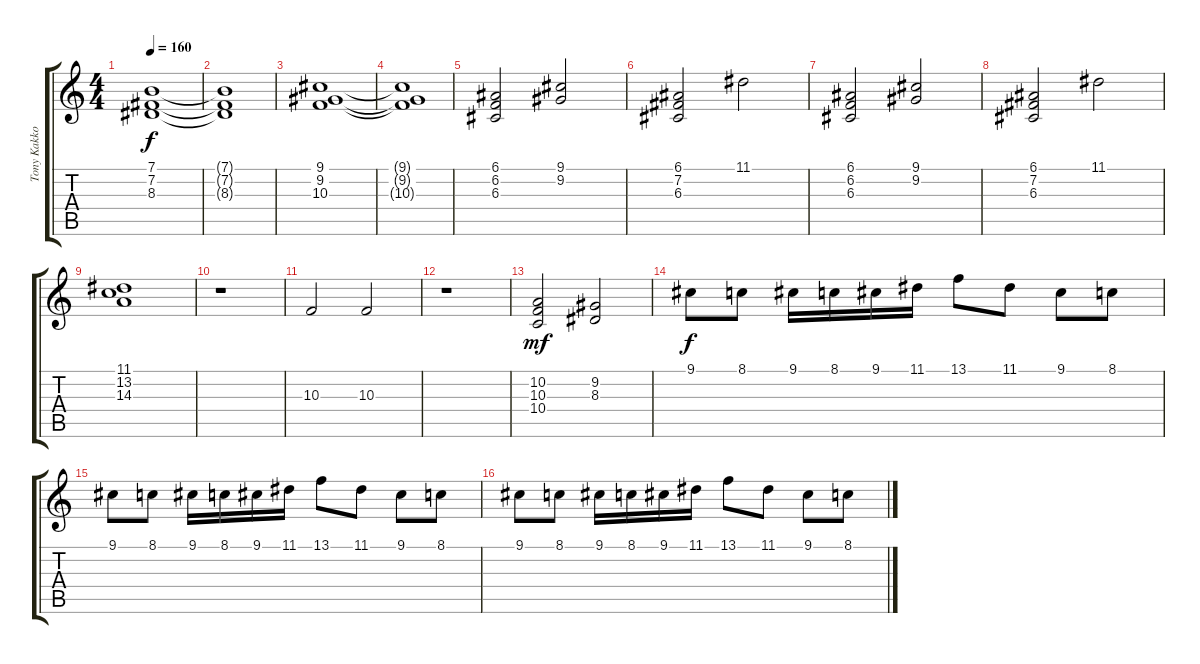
\track ("Tony Kakko" "Tony Kakko") {instrument harpsichord}
\staff {score tabs}
\tuning (E4 B3 G3 D3 A2 E2) {hide}
\ts (4 4)
\tempo 160
\clef g2
\ks c
(7.1 7.2 8.3).1{dy f} |
(7.1{t} 7.2{t} 8.3{t}).1 |
(9.1 9.2 10.3).1 |
(9.1{t} 9.2{t} 10.3{t}).1 |
(6.1 6.2 6.3).2 (9.1 9.2).2 |
(6.1 7.2 6.3).2 11.1.2 |
(6.1 6.2 6.3).2 (9.1 9.2).2 |
(6.1 7.2 6.3).2 11.1.2 |
(11.1 13.2 14.3).1 |
r.1 |
10.3.2 10.3.2 |
r.1 |
(10.2 10.3 10.4).2{dy mf} (9.2 8.3).2 |
9.1.8{dy f instrument harpsichord} 8.1.8 9.1.16 8.1.16 9.1.16 11.1.16 13.1.8 11.1.8 9.1.8 8.1.8 |
9.1.8 8.1.8 9.1.16 8.1.16 9.1.16 11.1.16 13.1.8 11.1.8 9.1.8 8.1.8 |
9.1.8 8.1.8 9.1.16 8.1.16 9.1.16 11.1.16 13.1.8 11.1.8 9.1.8 8.1.8
